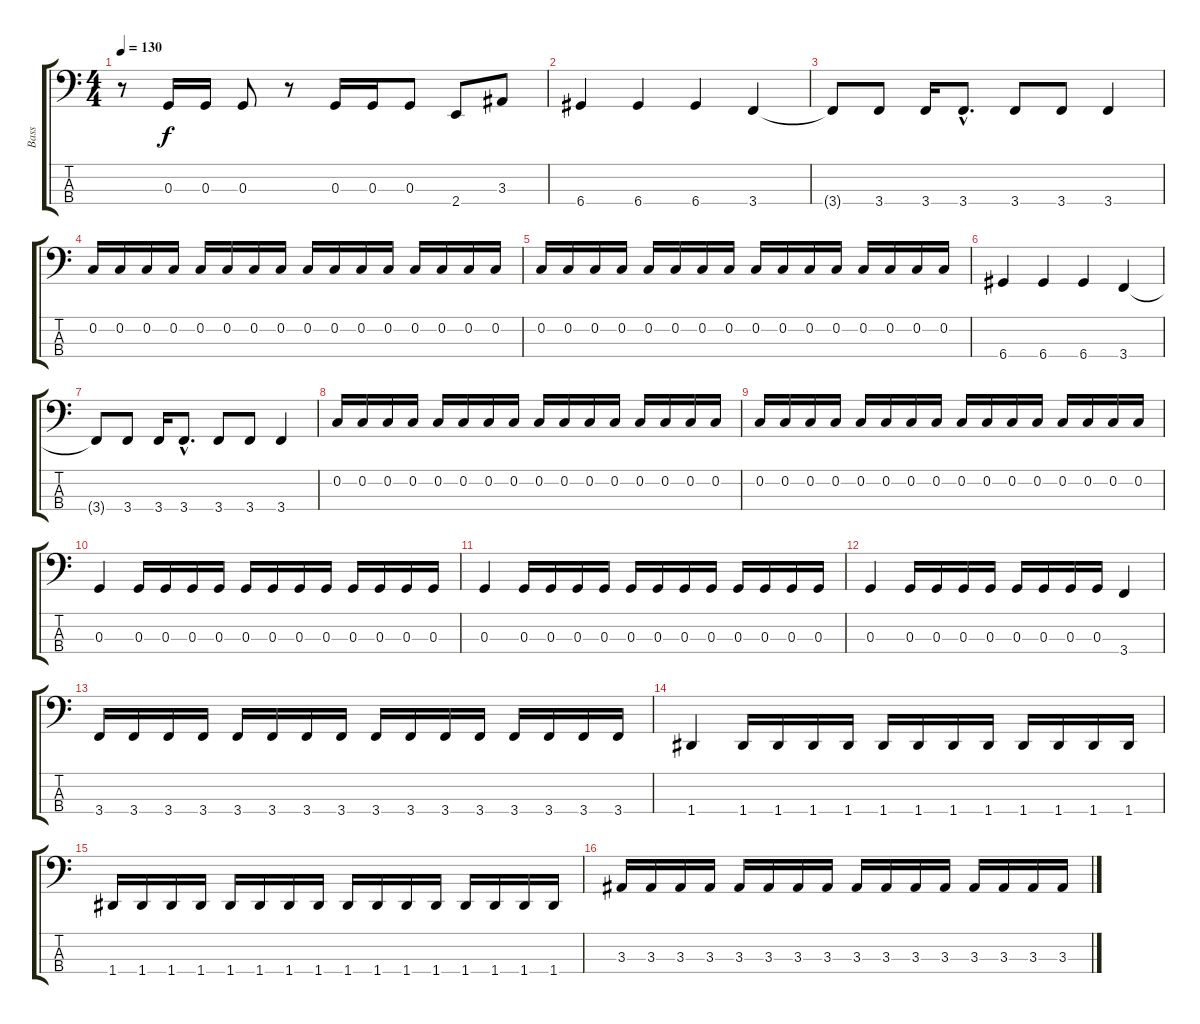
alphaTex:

\track ("Bass" "Bass") {instrument electricbassfinger}
\staff {score tabs}
\tuning (F2 C2 G1 D1) {hide}
\ts (4 4)
\tempo 130
\clef f4
\ks c
r.8{dy f} 0.3.16 0.3.16 0.3.8 r.8 0.3.16 0.3.16 0.3.8 2.4.8 3.3.8 |
6.4.4 6.4.4 6.4.4 3.4.4 |
3.4{t}.8 3.4.8 3.4.16 3.4{hac}.8{d} 3.4.8 3.4.8 3.4.4 |
0.2.16 0.2.16 0.2.16 0.2.16 0.2.16 0.2.16 0.2.16 0.2.16 0.2.16 0.2.16 0.2.16 0.2.16 0.2.16 0.2.16 0.2.16 0.2.16 |
0.2.16 0.2.16 0.2.16 0.2.16 0.2.16 0.2.16 0.2.16 0.2.16 0.2.16 0.2.16 0.2.16 0.2.16 0.2.16 0.2.16 0.2.16 0.2.16 |
6.4.4 6.4.4 6.4.4 3.4.4 |
3.4{t}.8 3.4.8 3.4.16 3.4{hac}.8{d} 3.4.8 3.4.8 3.4.4 |
0.2.16 0.2.16 0.2.16 0.2.16 0.2.16 0.2.16 0.2.16 0.2.16 0.2.16 0.2.16 0.2.16 0.2.16 0.2.16 0.2.16 0.2.16 0.2.16 |
0.2.16 0.2.16 0.2.16 0.2.16 0.2.16 0.2.16 0.2.16 0.2.16 0.2.16 0.2.16 0.2.16 0.2.16 0.2.16 0.2.16 0.2.16 0.2.16 |
0.3.4 0.3.16 0.3.16 0.3.16 0.3.16 0.3.16 0.3.16 0.3.16 0.3.16 0.3.16 0.3.16 0.3.16 0.3.16 |
0.3.4 0.3.16 0.3.16 0.3.16 0.3.16 0.3.16 0.3.16 0.3.16 0.3.16 0.3.16 0.3.16 0.3.16 0.3.16 |
0.3.4 0.3.16 0.3.16 0.3.16 0.3.16 0.3.16 0.3.16 0.3.16 0.3.16 3.4.4 |
3.4.16 3.4.16 3.4.16 3.4.16 3.4.16 3.4.16 3.4.16 3.4.16 3.4.16 3.4.16 3.4.16 3.4.16 3.4.16 3.4.16 3.4.16 3.4.16 |
1.4.4 1.4.16 1.4.16 1.4.16 1.4.16 1.4.16 1.4.16 1.4.16 1.4.16 1.4.16 1.4.16 1.4.16 1.4.16 |
1.4.16 1.4.16 1.4.16 1.4.16 1.4.16 1.4.16 1.4.16 1.4.16 1.4.16 1.4.16 1.4.16 1.4.16 1.4.16 1.4.16 1.4.16 1.4.16 |
3.3.16 3.3.16 3.3.16 3.3.16 3.3.16 3.3.16 3.3.16 3.3.16 3.3.16 3.3.16 3.3.16 3.3.16 3.3.16 3.3.16 3.3.16 3.3.16
